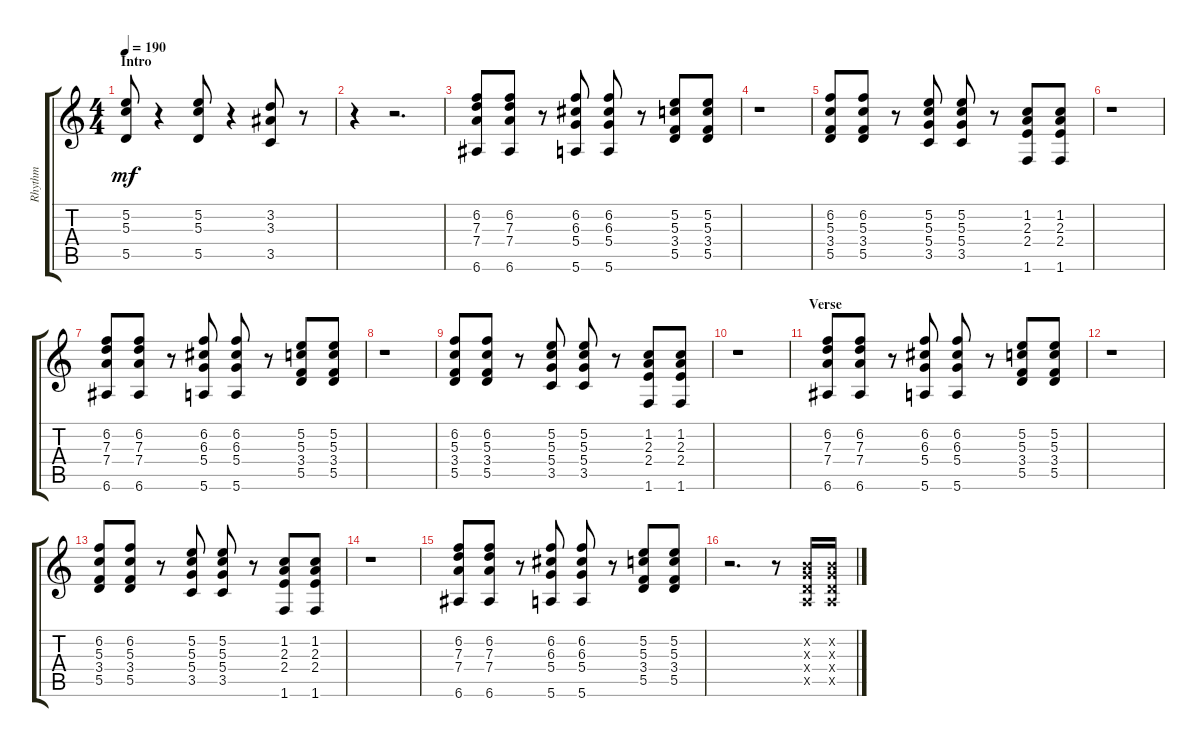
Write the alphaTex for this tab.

\track ("Rhythm" "Rhythm") {instrument distortionguitar}
\staff {score tabs}
\tuning (E4 B3 G3 D3 A2 E2) {hide}
\ts (4 4)
\section ("" "Intro")
\tempo 190
\clef g2
\ks c
(5.2 5.3 5.5).8{dy mf instrument distortionguitar} r.4 (5.2 5.3 5.5).8 r.4 (3.2 3.3 3.5).8 r.8 |
r.4 r.2{d} |
(6.2 7.3 7.4 6.6).8 (6.2 7.3 7.4 6.6).8 r.8 (6.2 6.3 5.4 5.6).8 (6.2 6.3 5.4 5.6).8 r.8 (5.2 5.3 3.4 5.5).8 (5.2 5.3 3.4 5.5).8 |
r.1 |
(6.2 5.3 3.4 5.5).8 (6.2 5.3 3.4 5.5).8 r.8 (5.2 5.3 5.4 3.5).8 (5.2 5.3 5.4 3.5).8 r.8 (1.2 2.3 2.4 1.6).8 (1.2 2.3 2.4 1.6).8 |
r.1 |
(6.2 7.3 7.4 6.6).8 (6.2 7.3 7.4 6.6).8 r.8 (6.2 6.3 5.4 5.6).8 (6.2 6.3 5.4 5.6).8 r.8 (5.2 5.3 3.4 5.5).8 (5.2 5.3 3.4 5.5).8 |
r.1 |
(6.2 5.3 3.4 5.5).8 (6.2 5.3 3.4 5.5).8 r.8 (5.2 5.3 5.4 3.5).8 (5.2 5.3 5.4 3.5).8 r.8 (1.2 2.3 2.4 1.6).8 (1.2 2.3 2.4 1.6).8 |
r.1 |
\section ("" "Verse")
(6.2 7.3 7.4 6.6).8 (6.2 7.3 7.4 6.6).8 r.8 (6.2 6.3 5.4 5.6).8 (6.2 6.3 5.4 5.6).8 r.8 (5.2 5.3 3.4 5.5).8 (5.2 5.3 3.4 5.5).8 |
r.1 |
(6.2 5.3 3.4 5.5).8 (6.2 5.3 3.4 5.5).8 r.8 (5.2 5.3 5.4 3.5).8 (5.2 5.3 5.4 3.5).8 r.8 (1.2 2.3 2.4 1.6).8 (1.2 2.3 2.4 1.6).8 |
r.1 |
(6.2 7.3 7.4 6.6).8 (6.2 7.3 7.4 6.6).8 r.8 (6.2 6.3 5.4 5.6).8 (6.2 6.3 5.4 5.6).8 r.8 (5.2 5.3 3.4 5.5).8 (5.2 5.3 3.4 5.5).8 |
r.2{d} r.8 (0.2{x} 0.3{x} 0.4{x} 0.5{x}).16 (0.2{x} 0.3{x} 0.4{x} 0.5{x}).16
